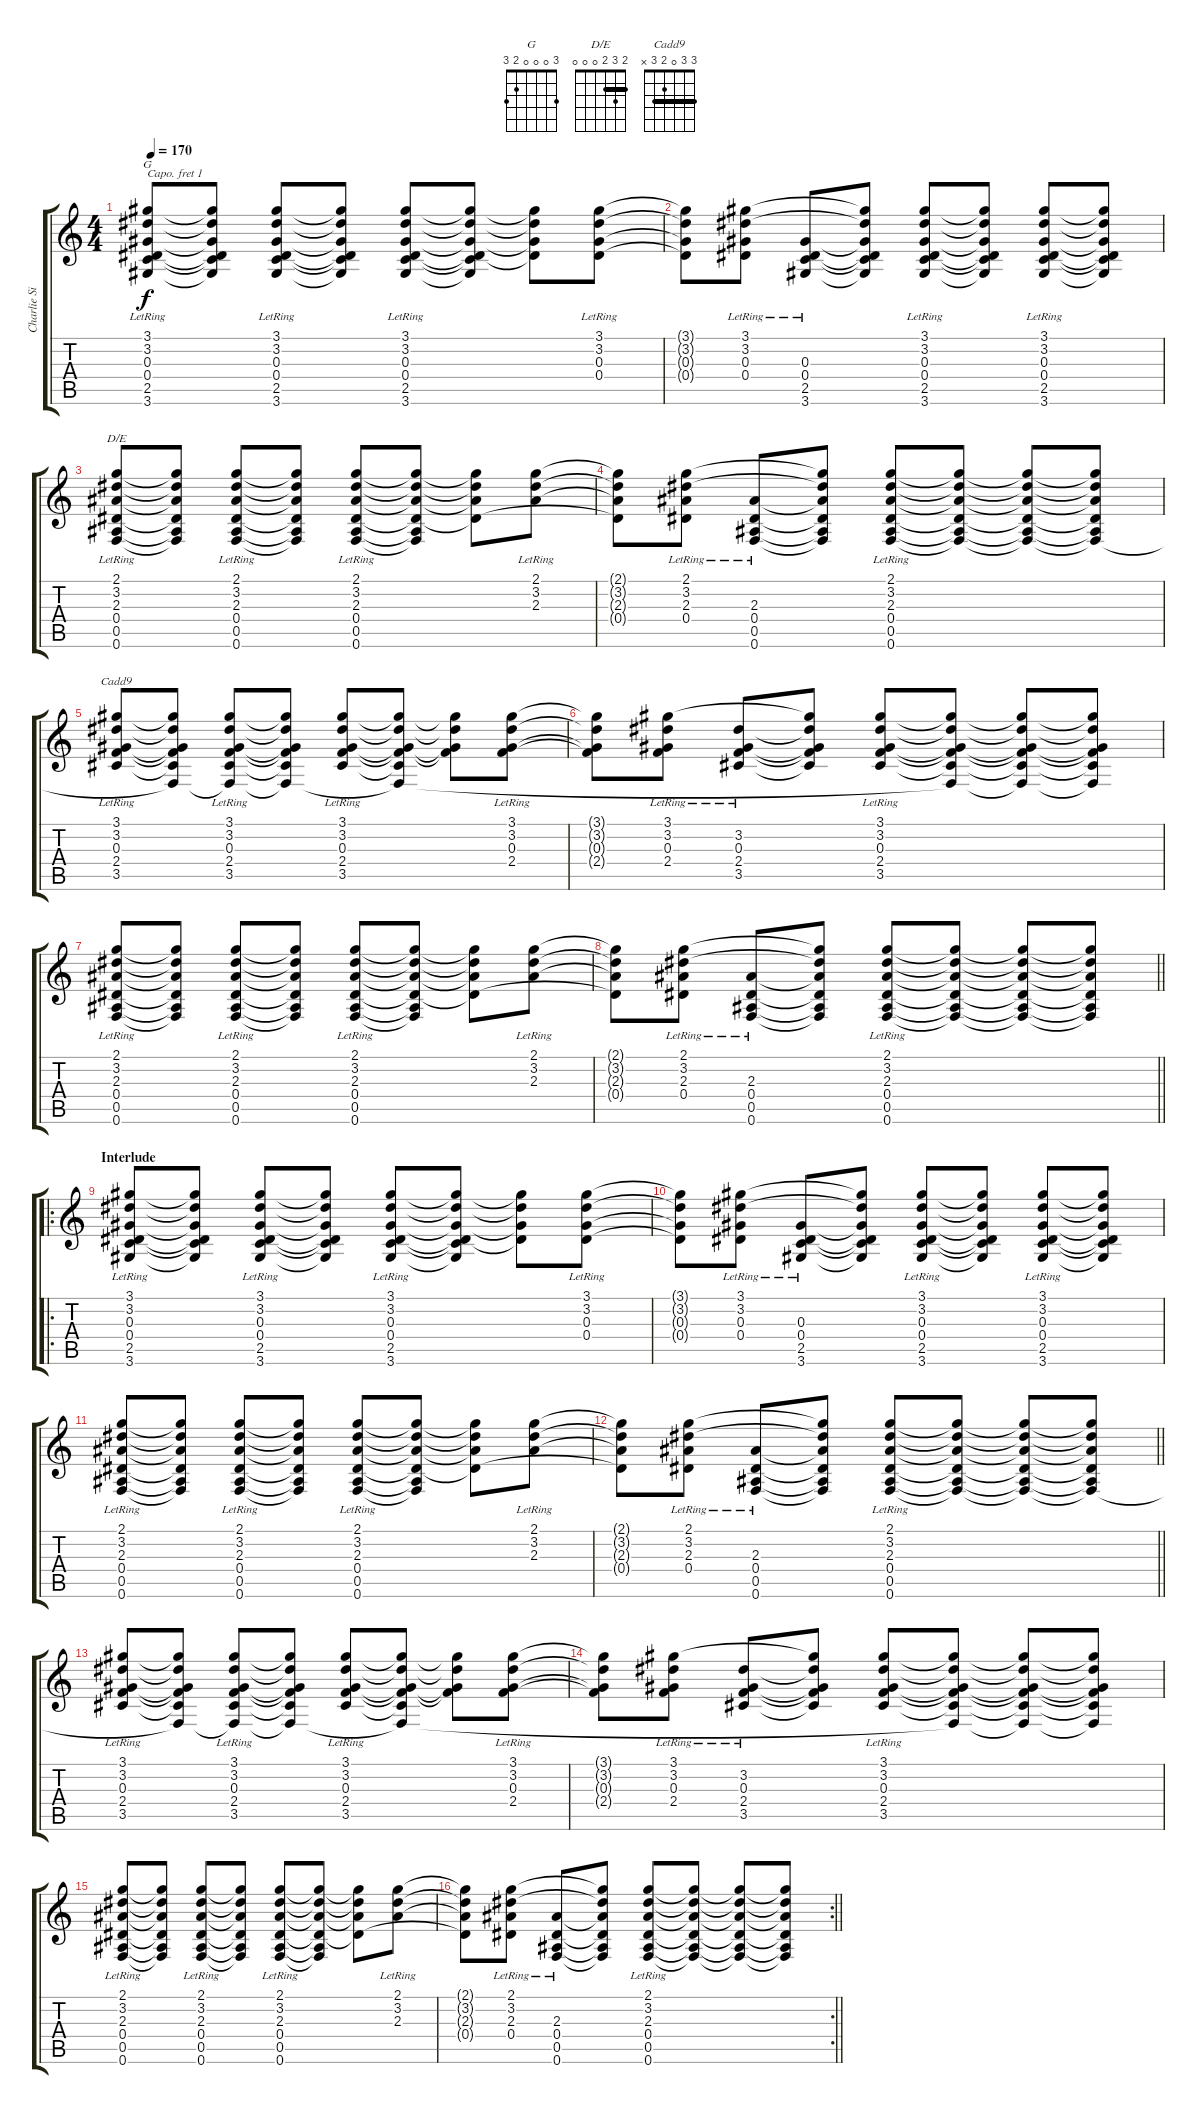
\track ("Charlie Simpson (Guitar)" "Charlie Si") {instrument distortionguitar}
\staff {score tabs}
\capo 1
\tuning (E4 B3 G3 D3 A2 E2) {hide}
\chord ("G" 3 0 0 0 2 3)
\chord ("D/E" 2 3 2 0 0 0) {barre 2}
\chord ("Cadd9" 3 3 0 2 3 x) {barre 3}
\ts (4 4)
\tempo 170
\clef g2
\ks c
(3.1{lr} 3.2{lr} 0.3{lr} 0.4{lr} 2.5{lr} 3.6{lr}).8{ch "G" dy f} (3.1{t} 3.2{t} 0.3{t} 0.4{t} 2.5{t} 3.6{t}).8 (3.1{lr} 3.2{lr} 0.3{lr} 0.4{lr} 2.5{lr} 3.6{lr}).8 (3.1{t} 3.2{t} 0.3{t} 0.4{t} 2.5{t} 3.6{t}).8 (3.1{lr} 3.2{lr} 0.3{lr} 0.4{lr} 2.5{lr} 3.6{lr}).8 (3.1{t} 3.2{t} 0.3{t} 0.4{t} 2.5{t} 3.6{t}).8 (3.1{t} 3.2{t} 0.3{t} 0.4{t}).8 (3.1{lr} 3.2{lr} 0.3{lr} 0.4{lr}).8 |
(3.1{t} 3.2{t} 0.3{t} 0.4{t}).8 (3.1{lr} 3.2{lr} 0.3{lr} 0.4{lr}).8 (0.3{lr} 0.4{lr} 2.5{lr} 3.6{lr}).8 (3.1{t} 3.2{t} 0.3{t} 0.4{t} 2.5{t} 3.6{t}).8 (3.1{lr} 3.2{lr} 0.3{lr} 0.4{lr} 2.5{lr} 3.6{lr}).8 (3.1{t} 3.2{t} 0.3{t} 0.4{t} 2.5{t} 3.6{t}).8 (3.1{lr} 3.2{lr} 0.3{lr} 0.4{lr} 2.5{lr} 3.6{lr}).8 (3.1{t} 3.2{t} 0.3{t} 0.4{t} 2.5{t} 3.6{t}).8 |
(2.1{lr} 3.2{lr} 2.3{lr} 0.4{lr} 0.5{lr} 0.6{lr}).8{ch "D/E"} (2.1{t} 3.2{t} 2.3{t} 0.4{t} 0.5{t} 0.6{t}).8 (2.1{lr} 3.2{lr} 2.3{lr} 0.4{lr} 0.5{lr} 0.6{lr}).8 (2.1{t} 3.2{t} 2.3{t} 0.4{t} 0.5{t} 0.6{t}).8 (2.1{lr} 3.2{lr} 2.3{lr} 0.4{lr} 0.5{lr} 0.6{lr}).8 (2.1{t} 3.2{t} 2.3{t} 0.4{t} 0.5{t} 0.6{t}).8 (2.1{t} 3.2{t} 2.3{t} 0.4{t}).8 (2.1{lr} 3.2{lr} 2.3{lr}).8 |
(2.1{t} 3.2{t} 2.3{t} 0.4{t}).8 (2.1{lr} 3.2{lr} 2.3{lr} 0.4{lr}).8 (2.3{lr} 0.4{lr} 0.5{lr} 0.6{lr}).8 (2.1{t} 3.2{t} 2.3{t} 0.4{t} 0.5{t} 0.6{t}).8 (2.1{lr} 3.2{lr} 2.3{lr} 0.4{lr} 0.5{lr} 0.6{lr}).8 (2.1{t} 3.2{t} 2.3{t} 0.4{t} 0.5{t} 0.6{t}).8 (2.1{t} 3.2{t} 2.3{t} 0.4{t} 0.5{t} 0.6{t}).8 (2.1{t} 3.2{t} 2.3{t} 0.4{t} 0.5{t} 0.6{t}).8 |
(3.1{lr} 3.2{lr} 0.3{lr} 2.4{lr} 3.5{lr}).8{ch "Cadd9"} (3.1{t} 3.2{t} 0.3{t} 2.4{t} 3.5{t} 0.6{t}).8 (3.1{lr} 3.2{lr} 0.3{lr} 2.4{lr} 3.5{lr} 0.6{t}).8 (3.1{t} 3.2{t} 0.3{t} 2.4{t} 3.5{t} 0.6{t}).8 (3.1{lr} 3.2{lr} 0.3{lr} 2.4{lr} 3.5{lr}).8 (3.1{t} 3.2{t} 0.3{t} 2.4{t} 3.5{t} 0.6{t}).8 (3.1{t} 3.2{t} 0.3{t} 2.4{t}).8 (3.1{lr} 3.2{lr} 0.3{lr} 2.4{lr}).8 |
(3.1{t} 3.2{t} 0.3{t} 2.4{t}).8 (3.1{lr} 3.2{lr} 0.3{lr} 2.4{lr}).8 (3.2{lr} 0.3{lr} 2.4{lr} 3.5{lr}).8 (3.1{t} 3.2{t} 0.3{t} 2.4{t} 3.5{t}).8 (3.1{lr} 3.2{lr} 0.3{lr} 2.4{lr} 3.5{lr}).8 (3.1{t} 3.2{t} 0.3{t} 2.4{t} 3.5{t} 0.6{t}).8 (3.1{t} 3.2{t} 0.3{t} 2.4{t} 3.5{t} 0.6{t}).8 (3.1{t} 3.2{t} 0.3{t} 2.4{t} 3.5{t} 0.6{t}).8 |
(2.1{lr} 3.2{lr} 2.3{lr} 0.4{lr} 0.5{lr} 0.6{lr}).8 (2.1{t} 3.2{t} 2.3{t} 0.4{t} 0.5{t} 0.6{t}).8 (2.1{lr} 3.2{lr} 2.3{lr} 0.4{lr} 0.5{lr} 0.6{lr}).8 (2.1{t} 3.2{t} 2.3{t} 0.4{t} 0.5{t} 0.6{t}).8 (2.1{lr} 3.2{lr} 2.3{lr} 0.4{lr} 0.5{lr} 0.6{lr}).8 (2.1{t} 3.2{t} 2.3{t} 0.4{t} 0.5{t} 0.6{t}).8 (2.1{t} 3.2{t} 2.3{t} 0.4{t}).8 (2.1{lr} 3.2{lr} 2.3{lr}).8 |
\barLineRight lightlight
(2.1{t} 3.2{t} 2.3{t} 0.4{t}).8 (2.1{lr} 3.2{lr} 2.3{lr} 0.4{lr}).8 (2.3{lr} 0.4{lr} 0.5{lr} 0.6{lr}).8 (2.1{t} 3.2{t} 2.3{t} 0.4{t} 0.5{t} 0.6{t}).8 (2.1{lr} 3.2{lr} 2.3{lr} 0.4{lr} 0.5{lr} 0.6{lr}).8 (2.1{t} 3.2{t} 2.3{t} 0.4{t} 0.5{t} 0.6{t}).8 (2.1{t} 3.2{t} 2.3{t} 0.4{t} 0.5{t} 0.6{t}).8 (2.1{t} 3.2{t} 2.3{t} 0.4{t} 0.5{t} 0.6{t}).8 |
\ro
\section ("" "Interlude")
(3.1{lr} 3.2{lr} 0.3{lr} 0.4{lr} 2.5{lr} 3.6{lr}).8 (3.1{t} 3.2{t} 0.3{t} 0.4{t} 2.5{t} 3.6{t}).8 (3.1{lr} 3.2{lr} 0.3{lr} 0.4{lr} 2.5{lr} 3.6{lr}).8 (3.1{t} 3.2{t} 0.3{t} 0.4{t} 2.5{t} 3.6{t}).8 (3.1{lr} 3.2{lr} 0.3{lr} 0.4{lr} 2.5{lr} 3.6{lr}).8 (3.1{t} 3.2{t} 0.3{t} 0.4{t} 2.5{t} 3.6{t}).8 (3.1{t} 3.2{t} 0.3{t} 0.4{t}).8 (3.1{lr} 3.2{lr} 0.3{lr} 0.4{lr}).8 |
(3.1{t} 3.2{t} 0.3{t} 0.4{t}).8 (3.1{lr} 3.2{lr} 0.3{lr} 0.4{lr}).8 (0.3{lr} 0.4{lr} 2.5{lr} 3.6{lr}).8 (3.1{t} 3.2{t} 0.3{t} 0.4{t} 2.5{t} 3.6{t}).8 (3.1{lr} 3.2{lr} 0.3{lr} 0.4{lr} 2.5{lr} 3.6{lr}).8 (3.1{t} 3.2{t} 0.3{t} 0.4{t} 2.5{t} 3.6{t}).8 (3.1{lr} 3.2{lr} 0.3{lr} 0.4{lr} 2.5{lr} 3.6{lr}).8 (3.1{t} 3.2{t} 0.3{t} 0.4{t} 2.5{t} 3.6{t}).8 |
(2.1{lr} 3.2{lr} 2.3{lr} 0.4{lr} 0.5{lr} 0.6{lr}).8 (2.1{t} 3.2{t} 2.3{t} 0.4{t} 0.5{t} 0.6{t}).8 (2.1{lr} 3.2{lr} 2.3{lr} 0.4{lr} 0.5{lr} 0.6{lr}).8 (2.1{t} 3.2{t} 2.3{t} 0.4{t} 0.5{t} 0.6{t}).8 (2.1{lr} 3.2{lr} 2.3{lr} 0.4{lr} 0.5{lr} 0.6{lr}).8 (2.1{t} 3.2{t} 2.3{t} 0.4{t} 0.5{t} 0.6{t}).8 (2.1{t} 3.2{t} 2.3{t} 0.4{t}).8 (2.1{lr} 3.2{lr} 2.3{lr}).8 |
\barLineRight lightlight
(2.1{t} 3.2{t} 2.3{t} 0.4{t}).8 (2.1{lr} 3.2{lr} 2.3{lr} 0.4{lr}).8 (2.3{lr} 0.4{lr} 0.5{lr} 0.6{lr}).8 (2.1{t} 3.2{t} 2.3{t} 0.4{t} 0.5{t} 0.6{t}).8 (2.1{lr} 3.2{lr} 2.3{lr} 0.4{lr} 0.5{lr} 0.6{lr}).8 (2.1{t} 3.2{t} 2.3{t} 0.4{t} 0.5{t} 0.6{t}).8 (2.1{t} 3.2{t} 2.3{t} 0.4{t} 0.5{t} 0.6{t}).8 (2.1{t} 3.2{t} 2.3{t} 0.4{t} 0.5{t} 0.6{t}).8 |
(3.1{lr} 3.2{lr} 0.3{lr} 2.4{lr} 3.5{lr}).8 (3.1{t} 3.2{t} 0.3{t} 2.4{t} 3.5{t} 0.6{t}).8 (3.1{lr} 3.2{lr} 0.3{lr} 2.4{lr} 3.5{lr} 0.6{t}).8 (3.1{t} 3.2{t} 0.3{t} 2.4{t} 3.5{t} 0.6{t}).8 (3.1{lr} 3.2{lr} 0.3{lr} 2.4{lr} 3.5{lr}).8 (3.1{t} 3.2{t} 0.3{t} 2.4{t} 3.5{t} 0.6{t}).8 (3.1{t} 3.2{t} 0.3{t} 2.4{t}).8 (3.1{lr} 3.2{lr} 0.3{lr} 2.4{lr}).8 |
(3.1{t} 3.2{t} 0.3{t} 2.4{t}).8 (3.1{lr} 3.2{lr} 0.3{lr} 2.4{lr}).8 (3.2{lr} 0.3{lr} 2.4{lr} 3.5{lr}).8 (3.1{t} 3.2{t} 0.3{t} 2.4{t} 3.5{t}).8 (3.1{lr} 3.2{lr} 0.3{lr} 2.4{lr} 3.5{lr}).8 (3.1{t} 3.2{t} 0.3{t} 2.4{t} 3.5{t} 0.6{t}).8 (3.1{t} 3.2{t} 0.3{t} 2.4{t} 3.5{t} 0.6{t}).8 (3.1{t} 3.2{t} 0.3{t} 2.4{t} 3.5{t} 0.6{t}).8 |
(2.1{lr} 3.2{lr} 2.3{lr} 0.4{lr} 0.5{lr} 0.6{lr}).8 (2.1{t} 3.2{t} 2.3{t} 0.4{t} 0.5{t} 0.6{t}).8 (2.1{lr} 3.2{lr} 2.3{lr} 0.4{lr} 0.5{lr} 0.6{lr}).8 (2.1{t} 3.2{t} 2.3{t} 0.4{t} 0.5{t} 0.6{t}).8 (2.1{lr} 3.2{lr} 2.3{lr} 0.4{lr} 0.5{lr} 0.6{lr}).8 (2.1{t} 3.2{t} 2.3{t} 0.4{t} 0.5{t} 0.6{t}).8 (2.1{t} 3.2{t} 2.3{t} 0.4{t}).8 (2.1{lr} 3.2{lr} 2.3{lr}).8 |
\rc 2
\barLineRight lightlight
(2.1{t} 3.2{t} 2.3{t} 0.4{t}).8 (2.1{lr} 3.2{lr} 2.3{lr} 0.4{lr}).8 (2.3{lr} 0.4{lr} 0.5{lr} 0.6{lr}).8 (2.1{t} 3.2{t} 2.3{t} 0.4{t} 0.5{t} 0.6{t}).8 (2.1{lr} 3.2{lr} 2.3{lr} 0.4{lr} 0.5{lr} 0.6{lr}).8 (2.1{t} 3.2{t} 2.3{t} 0.4{t} 0.5{t} 0.6{t}).8 (2.1{t} 3.2{t} 2.3{t} 0.4{t} 0.5{t} 0.6{t}).8 (2.1{t} 3.2{t} 2.3{t} 0.4{t} 0.5{t} 0.6{t}).8
